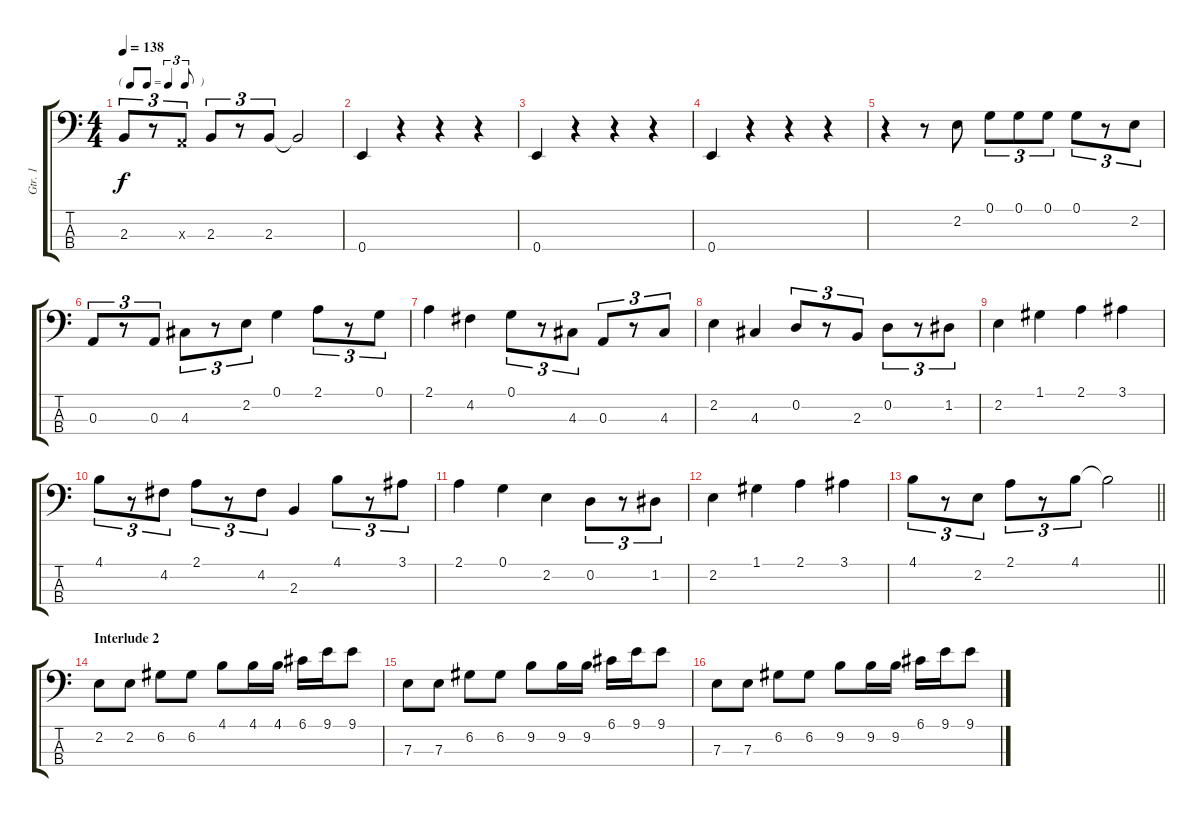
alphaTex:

\track ("Gtr. 1" "Gtr. 1") {instrument electricbassfinger}
\staff {score tabs}
\tuning (G2 D2 A1 E1) {hide}
\ts (4 4)
\tf triplet8th
\tempo 138
\clef f4
\ks c
2.3.8{tu (3 2) dy f} r.8{tu (3 2)} 0.3{x}.8{tu (3 2)} 2.3.8{tu (3 2)} r.8{tu (3 2)} 2.3.8{tu (3 2)} 2.3{t}.2 |
0.4.4 r.4 r.4 r.4 |
0.4.4 r.4 r.4 r.4 |
0.4.4 r.4 r.4 r.4 |
r.4 r.8 2.2.8 0.1.8{tu (3 2)} 0.1.8{tu (3 2)} 0.1.8{tu (3 2)} 0.1.8{tu (3 2)} r.8{tu (3 2)} 2.2.8{tu (3 2)} |
0.3.8{tu (3 2)} r.8{tu (3 2)} 0.3.8{tu (3 2)} 4.3.8{tu (3 2)} r.8{tu (3 2)} 2.2.8{tu (3 2)} 0.1.4 2.1.8{tu (3 2)} r.8{tu (3 2)} 0.1.8{tu (3 2)} |
2.1.4 4.2.4 0.1.8{tu (3 2)} r.8{tu (3 2)} 4.3.8{tu (3 2)} 0.3.8{tu (3 2)} r.8{tu (3 2)} 4.3.8{tu (3 2)} |
2.2.4 4.3.4 0.2.8{tu (3 2)} r.8{tu (3 2)} 2.3.8{tu (3 2)} 0.2.8{tu (3 2)} r.8{tu (3 2)} 1.2.8{tu (3 2)} |
2.2.4 1.1.4 2.1.4 3.1.4 |
4.1.8{tu (3 2)} r.8{tu (3 2)} 4.2.8{tu (3 2)} 2.1.8{tu (3 2)} r.8{tu (3 2)} 4.2.8{tu (3 2)} 2.3.4 4.1.8{tu (3 2)} r.8{tu (3 2)} 3.1.8{tu (3 2)} |
2.1.4 0.1.4 2.2.4 0.2.8{tu (3 2)} r.8{tu (3 2)} 1.2.8{tu (3 2)} |
2.2.4 1.1.4 2.1.4 3.1.4 |
\barLineRight lightlight
4.1.8{tu (3 2)} r.8{tu (3 2)} 2.2.8{tu (3 2)} 2.1.8{tu (3 2)} r.8{tu (3 2)} 4.1.8{tu (3 2)} 4.1{t}.2 |
\section ("" "Interlude 2")
2.2.8 2.2.8 6.2.8 6.2.8 4.1.8 4.1.16 4.1.16 6.1.16 9.1.16 9.1.8 |
7.3.8 7.3.8 6.2.8 6.2.8 9.2.8 9.2.16 9.2.16 6.1.16 9.1.16 9.1.8 |
7.3.8 7.3.8 6.2.8 6.2.8 9.2.8 9.2.16 9.2.16 6.1.16 9.1.16 9.1.8
